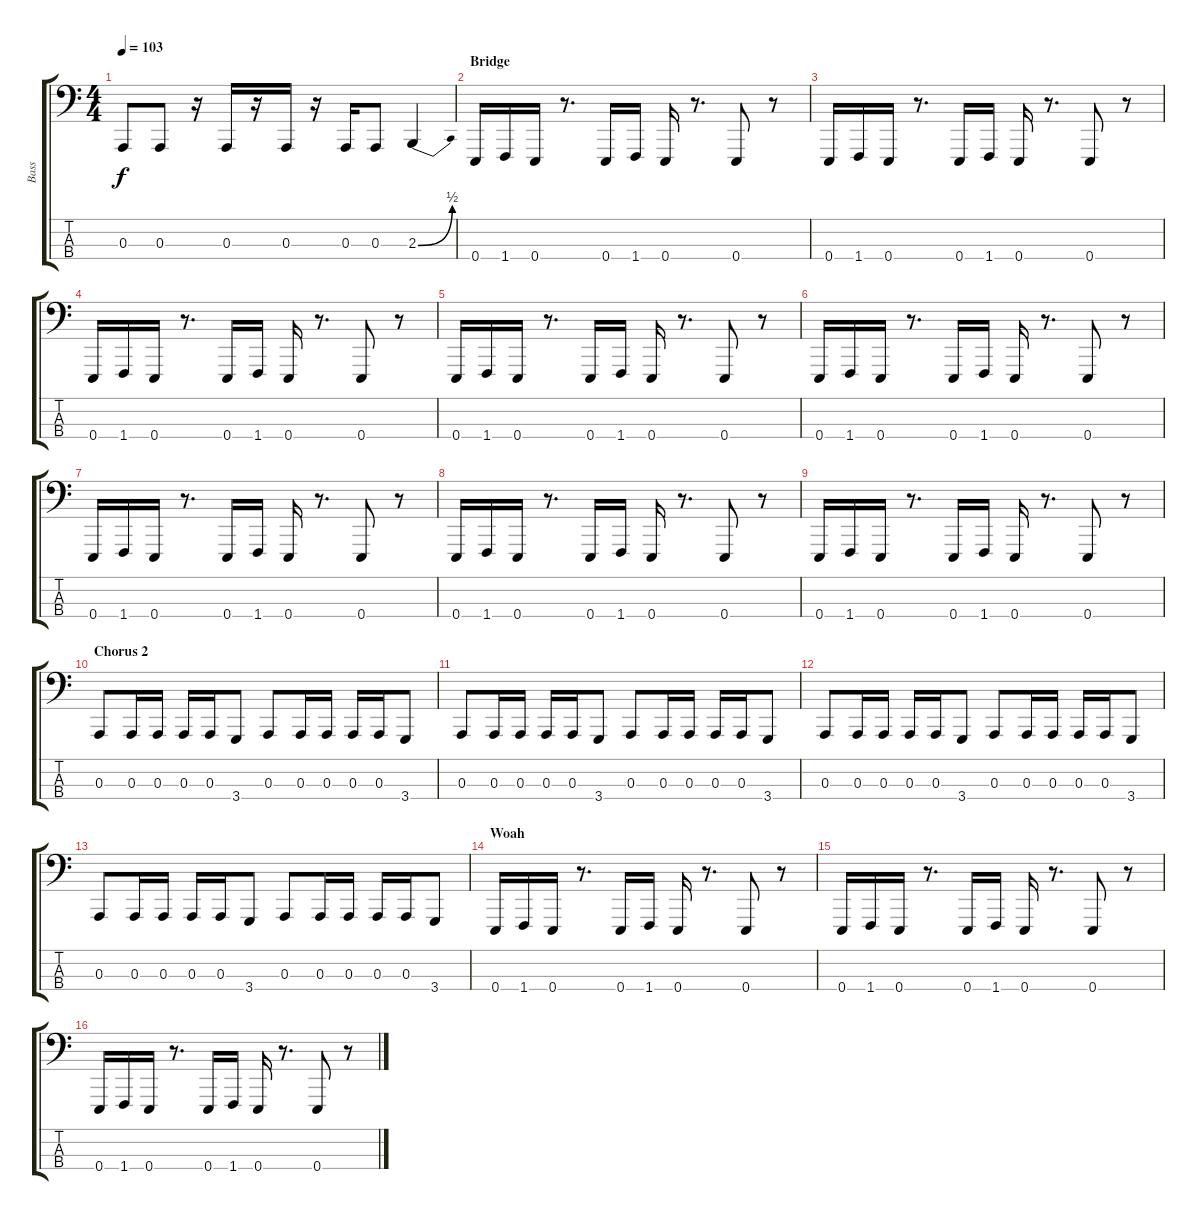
\track ("Bass" "Bass") {instrument lead8bassandlead}
\staff {score tabs}
\tuning (G2 D2 A1 E1) {hide}
\ts (4 4)
\tempo 103
\clef f4
\ks c
0.3.8{dy f} 0.3.8 r.16 0.3.16 r.16 0.3.16 r.16 0.3.16 0.3.8 2.3{be (bend 0 0 60 2)}.4 |
\section ("" "Bridge")
0.4.16 1.4.16 0.4.16 r.8{d} 0.4.16 1.4.16 0.4.16 r.8{d} 0.4.8 r.8 |
0.4.16 1.4.16 0.4.16 r.8{d} 0.4.16 1.4.16 0.4.16 r.8{d} 0.4.8 r.8 |
0.4.16 1.4.16 0.4.16 r.8{d} 0.4.16 1.4.16 0.4.16 r.8{d} 0.4.8 r.8 |
0.4.16 1.4.16 0.4.16 r.8{d} 0.4.16 1.4.16 0.4.16 r.8{d} 0.4.8 r.8 |
0.4.16 1.4.16 0.4.16 r.8{d} 0.4.16 1.4.16 0.4.16 r.8{d} 0.4.8 r.8 |
0.4.16 1.4.16 0.4.16 r.8{d} 0.4.16 1.4.16 0.4.16 r.8{d} 0.4.8 r.8 |
0.4.16 1.4.16 0.4.16 r.8{d} 0.4.16 1.4.16 0.4.16 r.8{d} 0.4.8 r.8 |
0.4.16 1.4.16 0.4.16 r.8{d} 0.4.16 1.4.16 0.4.16 r.8{d} 0.4.8 r.8 |
\section ("" "Chorus 2")
0.3.8 0.3.16 0.3.16 0.3.16 0.3.16 3.4.8 0.3.8 0.3.16 0.3.16 0.3.16 0.3.16 3.4.8 |
0.3.8 0.3.16 0.3.16 0.3.16 0.3.16 3.4.8 0.3.8 0.3.16 0.3.16 0.3.16 0.3.16 3.4.8 |
0.3.8 0.3.16 0.3.16 0.3.16 0.3.16 3.4.8 0.3.8 0.3.16 0.3.16 0.3.16 0.3.16 3.4.8 |
0.3.8 0.3.16 0.3.16 0.3.16 0.3.16 3.4.8 0.3.8 0.3.16 0.3.16 0.3.16 0.3.16 3.4.8 |
\section ("" "Woah")
0.4.16 1.4.16 0.4.16 r.8{d} 0.4.16 1.4.16 0.4.16 r.8{d} 0.4.8 r.8 |
0.4.16 1.4.16 0.4.16 r.8{d} 0.4.16 1.4.16 0.4.16 r.8{d} 0.4.8 r.8 |
0.4.16 1.4.16 0.4.16 r.8{d} 0.4.16 1.4.16 0.4.16 r.8{d} 0.4.8 r.8
